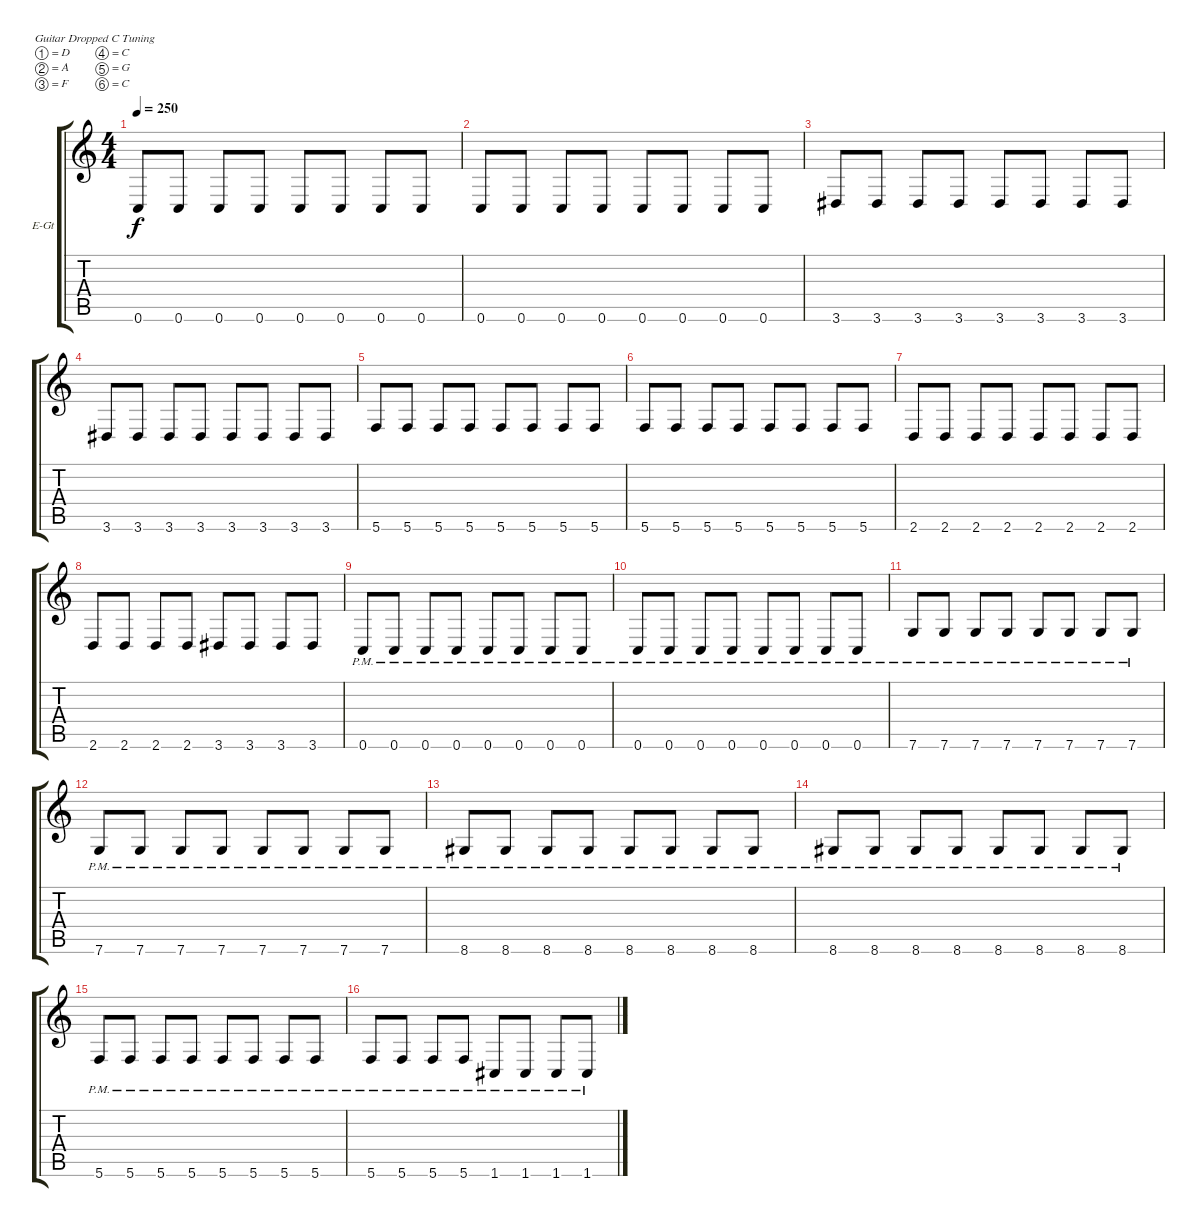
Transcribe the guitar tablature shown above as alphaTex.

\defaultSystemsLayout 4
\bracketExtendMode groupsimilarinstruments
\firstSystemTrackNameOrientation horizontal
\otherSystemsTrackNameOrientation horizontal
\track ("Guitar 1" "E-Gt") {instrument distortionguitar}
\staff {score tabs}
\tuning (D4 A3 F3 C3 G2 C2)
\ts (4 4)
\tempo 250
\clef g2
\ks c
0.6.8{dy f} 0.6.8 0.6.8 0.6.8 0.6.8 0.6.8 0.6.8 0.6.8 |
0.6.8 0.6.8 0.6.8 0.6.8 0.6.8 0.6.8 0.6.8 0.6.8 |
3.6.8 3.6.8 3.6.8 3.6.8 3.6.8 3.6.8 3.6.8 3.6.8 |
3.6.8 3.6.8 3.6.8 3.6.8 3.6.8 3.6.8 3.6.8 3.6.8 |
5.6.8 5.6.8 5.6.8 5.6.8 5.6.8 5.6.8 5.6.8 5.6.8 |
5.6.8 5.6.8 5.6.8 5.6.8 5.6.8 5.6.8 5.6.8 5.6.8 |
2.6.8 2.6.8 2.6.8 2.6.8 2.6.8 2.6.8 2.6.8 2.6.8 |
2.6.8 2.6.8 2.6.8 2.6.8 3.6.8 3.6.8 3.6.8 3.6.8 |
0.6{pm}.8 0.6{pm}.8 0.6{pm}.8 0.6{pm}.8 0.6{pm}.8 0.6{pm}.8 0.6{pm}.8 0.6{pm}.8 |
0.6{pm}.8 0.6{pm}.8 0.6{pm}.8 0.6{pm}.8 0.6{pm}.8 0.6{pm}.8 0.6{pm}.8 0.6{pm}.8 |
7.6{pm}.8 7.6{pm}.8 7.6{pm}.8 7.6{pm}.8 7.6{pm}.8 7.6{pm}.8 7.6{pm}.8 7.6{pm}.8 |
7.6{pm}.8 7.6{pm}.8 7.6{pm}.8 7.6{pm}.8 7.6{pm}.8 7.6{pm}.8 7.6{pm}.8 7.6{pm}.8 |
8.6{pm}.8 8.6{pm}.8 8.6{pm}.8 8.6{pm}.8 8.6{pm}.8 8.6{pm}.8 8.6{pm}.8 8.6{pm}.8 |
8.6{pm}.8 8.6{pm}.8 8.6{pm}.8 8.6{pm}.8 8.6{pm}.8 8.6{pm}.8 8.6{pm}.8 8.6{pm}.8 |
5.6{pm}.8 5.6{pm}.8 5.6{pm}.8 5.6{pm}.8 5.6{pm}.8 5.6{pm}.8 5.6{pm}.8 5.6{pm}.8 |
5.6{pm}.8 5.6{pm}.8 5.6{pm}.8 5.6{pm}.8 1.6{pm}.8 1.6{pm}.8 1.6{pm}.8 1.6{pm}.8
